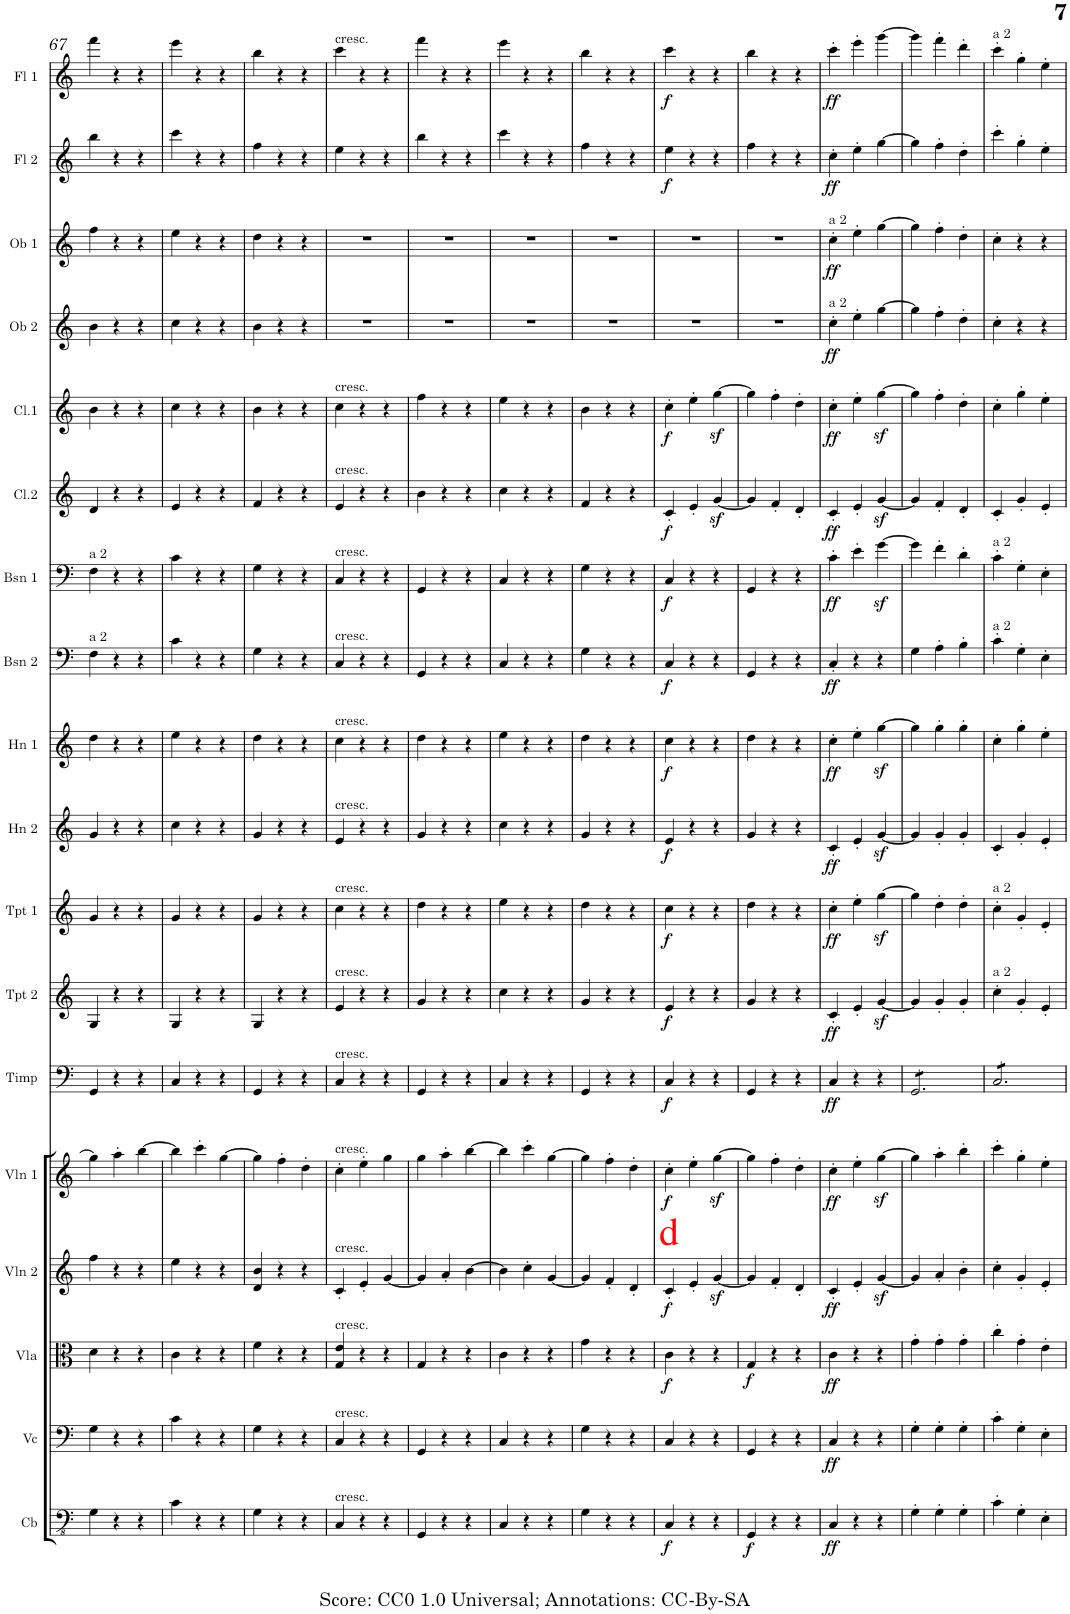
**kern	**dynam	**kern	**dynam	**kern	**dynam	**kern	**dynam	**kern	**text	**dynam	**kern	**dynam	**kern	**dynam	**kern	**dynam	**kern	**dynam	**kern	**dynam	**kern	**dynam	**kern	**dynam	**kern	**dynam	**kern	**dynam	**kern	**dynam	**kern	**dynam	**kern	**dynam	**kern	**dynam
*part18	*part18	*part17	*part17	*part16	*part16	*part15	*part15	*part14	*part14	*part14	*part13	*part13	*part12	*part12	*part11	*part11	*part10	*part10	*part9	*part9	*part8	*part8	*part7	*part7	*part6	*part6	*part5	*part5	*part4	*part4	*part3	*part3	*part2	*part2	*part1	*part1
*staff18	*staff18	*staff17	*staff17	*staff16	*staff16	*staff15	*staff15	*staff14	*staff14	*staff14	*staff13	*staff13	*staff12	*staff12	*staff11	*staff11	*staff10	*staff10	*staff9	*staff9	*staff8	*staff8	*staff7	*staff7	*staff6	*staff6	*staff5	*staff5	*staff4	*staff4	*staff3	*staff3	*staff2	*staff2	*staff1	*staff1
*I"Contrabass	*	*I"Violoncello	*	*I"Viola	*	*I"Violin 2	*	*I"Violin 1	*	*	*I"Timpani	*	*I"C Trumpet 2	*	*I"C Trumpet 1	*	*I"C Horn 2	*	*I"C Horn 1	*	*I"Bassoon 2	*	*I"Bassoon 1	*	*I"C Clarinet 2	*	*I"C Clarinet 1	*	*I"Oboe 2	*	*I"Oboe 1	*	*I"Flute 2	*	*I"Flute 1	*
*I'Cb	*	*I'Vc	*	*I'Vla	*	*I'Vln 2	*	*I'Vln 1	*	*	*I'Timp	*	*I'Tpt 2	*	*I'Tpt 1	*	*I'Hn 2	*	*I'Hn 1	*	*I'Bsn 2	*	*I'Bsn 1	*	*I'Cl.2	*	*I'Cl.1	*	*I'Ob 2	*	*I'Ob 1	*	*I'Fl 2	*	*I'Fl 1	*
!!LO:PB:g=z
*clefFv4	*	*clefF4	*	*clefC3	*	*clefG2	*	*clefG2	*	*	*clefF4	*	*clefG2	*	*clefG2	*	*clefG2	*	*clefG2	*	*clefF4	*	*clefF4	*	*clefG2	*	*clefG2	*	*clefG2	*	*clefG2	*	*clefG2	*	*clefG2	*
*	*	*	*	*	*	*	*	*	*	*	*	*	*	*	*	*	*Trd7c12	*	*Trd7c12	*	*	*	*	*	*Trd1c2	*	*Trd1c2	*	*	*	*	*	*	*	*	*
*k[]	*	*k[]	*	*k[]	*	*k[]	*	*k[]	*	*	*k[]	*	*k[]	*	*k[]	*	*k[]	*	*k[]	*	*k[]	*	*k[]	*	*k[]	*	*k[]	*	*k[]	*	*k[]	*	*k[]	*	*k[]	*
*M3/4	*	*M3/4	*	*M3/4	*	*M3/4	*	*M3/4	*	*	*M3/4	*	*M3/4	*	*M3/4	*	*M3/4	*	*M3/4	*	*M3/4	*	*M3/4	*	*M3/4	*	*M3/4	*	*M3/4	*	*M3/4	*	*M3/4	*	*M3/4	*
=67	=67	=67	=67	=67	=67	=67	=67	=67	=67	=67	=67	=67	=67	=67	=67	=67	=67	=67	=67	=67	=67	=67	=67	=67	=67	=67	=67	=67	=67	=67	=67	=67	=67	=67	=67	=67
!	!	!	!	!	!	!	!	!	!	!	!	!	!	!	!	!	!	!	!	!	!	!	!LO:TX:a:t=a 2	!	!	!	!	!	!	!	!	!	!	!	!	!
!	!	!	!	!	!	!	!	!	!	!	!	!	!	!	!	!	!	!	!	!	!LO:TX:a:t=a 2	!	!	!	!	!	!	!	!	!	!	!	!	!	!	!
4GG\	.	4G\	.	4d\	.	4ff\	.	4gg\]	.	.	4GG/	.	4G/	.	4g/	.	4g/	.	4dd\	.	4F\	.	4F\	.	4d/	.	4b\	.	4b\	.	4ff\	.	4bb\	.	4fff\	.
4r	.	4r	.	4r	.	4r	.	4aa'\	.	.	4r	.	4r	.	4r	.	4r	.	4r	.	4r	.	4r	.	4r	.	4r	.	4r	.	4r	.	4r	.	4r	.
4r	.	4r	.	4r	.	4r	.	[4bb\	.	.	4r	.	4r	.	4r	.	4r	.	4r	.	4r	.	4r	.	4r	.	4r	.	4r	.	4r	.	4r	.	4r	.
=68	=68	=68	=68	=68	=68	=68	=68	=68	=68	=68	=68	=68	=68	=68	=68	=68	=68	=68	=68	=68	=68	=68	=68	=68	=68	=68	=68	=68	=68	=68	=68	=68	=68	=68	=68	=68
4C\	.	4c\	.	4c\	.	4ee\	.	4bb\]	.	.	4C/	.	4G/	.	4g/	.	4cc\	.	4ee\	.	4c\	.	4c\	.	4e/	.	4cc\	.	4cc\	.	4ee\	.	4ccc\	.	4eee\	.
4r	.	4r	.	4r	.	4r	.	4ccc'\	.	.	4r	.	4r	.	4r	.	4r	.	4r	.	4r	.	4r	.	4r	.	4r	.	4r	.	4r	.	4r	.	4r	.
4r	.	4r	.	4r	.	4r	.	[4gg\	.	.	4r	.	4r	.	4r	.	4r	.	4r	.	4r	.	4r	.	4r	.	4r	.	4r	.	4r	.	4r	.	4r	.
=69	=69	=69	=69	=69	=69	=69	=69	=69	=69	=69	=69	=69	=69	=69	=69	=69	=69	=69	=69	=69	=69	=69	=69	=69	=69	=69	=69	=69	=69	=69	=69	=69	=69	=69	=69	=69
4GG\	.	4G\	.	4f\	.	4d/ 4b/	.	4gg\]	.	.	4GG/	.	4G/	.	4g/	.	4g/	.	4dd\	.	4G\	.	4G\	.	4f/	.	4b\	.	4b\	.	4dd\	.	4ff\	.	4bb\	.
4r	.	4r	.	4r	.	4r	.	4ff'\	.	.	4r	.	4r	.	4r	.	4r	.	4r	.	4r	.	4r	.	4r	.	4r	.	4r	.	4r	.	4r	.	4r	.
4r	.	4r	.	4r	.	4r	.	4dd'\	.	.	4r	.	4r	.	4r	.	4r	.	4r	.	4r	.	4r	.	4r	.	4r	.	4r	.	4r	.	4r	.	4r	.
=70	=70	=70	=70	=70	=70	=70	=70	=70	=70	=70	=70	=70	=70	=70	=70	=70	=70	=70	=70	=70	=70	=70	=70	=70	=70	=70	=70	=70	=70	=70	=70	=70	=70	=70	=70	=70
!	!	!	!	!	!	!	!	!	!	!	!	!	!	!	!	!	!	!	!	!	!	!	!	!	!	!	!	!	!	!	!	!	!	!	!LO:TX:a:t=cresc.	!
!	!	!	!	!	!	!	!	!	!	!	!	!	!	!	!	!	!	!	!	!	!	!	!	!	!	!	!LO:TX:a:t=cresc.	!	!	!	!	!	!	!	!	!
!	!	!	!	!	!	!	!	!	!	!	!	!	!	!	!	!	!	!	!	!	!	!	!	!	!LO:TX:a:t=cresc.	!	!	!	!	!	!	!	!	!	!	!
!	!	!	!	!	!	!	!	!	!	!	!	!	!	!	!	!	!	!	!	!	!	!	!LO:TX:a:t=cresc.	!	!	!	!	!	!	!	!	!	!	!	!	!
!	!	!	!	!	!	!	!	!	!	!	!	!	!	!	!	!	!	!	!	!	!LO:TX:a:t=cresc.	!	!	!	!	!	!	!	!	!	!	!	!	!	!	!
!	!	!	!	!	!	!	!	!	!	!	!	!	!	!	!	!	!	!	!LO:TX:a:t=cresc.	!	!	!	!	!	!	!	!	!	!	!	!	!	!	!	!	!
!	!	!	!	!	!	!	!	!	!	!	!	!	!	!	!	!	!LO:TX:a:t=cresc.	!	!	!	!	!	!	!	!	!	!	!	!	!	!	!	!	!	!	!
!	!	!	!	!	!	!	!	!	!	!	!	!	!	!	!LO:TX:a:t=cresc.	!	!	!	!	!	!	!	!	!	!	!	!	!	!	!	!	!	!	!	!	!
!	!	!	!	!	!	!	!	!	!	!	!	!	!LO:TX:a:t=cresc.	!	!	!	!	!	!	!	!	!	!	!	!	!	!	!	!	!	!	!	!	!	!	!
!	!	!	!	!	!	!	!	!	!	!	!LO:TX:a:t=cresc.	!	!	!	!	!	!	!	!	!	!	!	!	!	!	!	!	!	!	!	!	!	!	!	!	!
!	!	!	!	!	!	!	!	!LO:TX:a:t=cresc.	!	!	!	!	!	!	!	!	!	!	!	!	!	!	!	!	!	!	!	!	!	!	!	!	!	!	!	!
!	!	!	!	!	!	!LO:TX:a:t=cresc.	!	!	!	!	!	!	!	!	!	!	!	!	!	!	!	!	!	!	!	!	!	!	!	!	!	!	!	!	!	!
!	!	!	!	!LO:TX:a:t=cresc.	!	!	!	!	!	!	!	!	!	!	!	!	!	!	!	!	!	!	!	!	!	!	!	!	!	!	!	!	!	!	!	!
!	!	!LO:TX:a:t=cresc.	!	!	!	!	!	!	!	!	!	!	!	!	!	!	!	!	!	!	!	!	!	!	!	!	!	!	!	!	!	!	!	!	!	!
!LO:TX:a:t=cresc.	!	!	!	!	!	!	!	!	!	!	!	!	!	!	!	!	!	!	!	!	!	!	!	!	!	!	!	!	!	!	!	!	!	!	!	!
4CC/	.	4C/	.	4G/ 4e/	.	4c'/	.	4cc'\	.	.	4C/	.	4e/	.	4cc\	.	4e/	.	4cc\	.	4C/	.	4C/	.	4e/	.	4cc\	.	2.r	.	2.r	.	4ee\	.	4ccc\	.
4r	.	4r	.	4r	.	4e'/	.	4ee'\	.	.	4r	.	4r	.	4r	.	4r	.	4r	.	4r	.	4r	.	4r	.	4r	.	.	.	.	.	4r	.	4r	.
4r	.	4r	.	4r	.	[4g/	.	4gg\	.	.	4r	.	4r	.	4r	.	4r	.	4r	.	4r	.	4r	.	4r	.	4r	.	.	.	.	.	4r	.	4r	.
=71	=71	=71	=71	=71	=71	=71	=71	=71	=71	=71	=71	=71	=71	=71	=71	=71	=71	=71	=71	=71	=71	=71	=71	=71	=71	=71	=71	=71	=71	=71	=71	=71	=71	=71	=71	=71
4GGG/	.	4GG/	.	4G/	.	4g/]	.	4gg\	.	.	4GG/	.	4g/	.	4dd\	.	4g/	.	4dd\	.	4GG/	.	4GG/	.	4b\	.	4ff\	.	2.r	.	2.r	.	4bb\	.	4fff\	.
4r	.	4r	.	4r	.	4a'/	.	4aa'\	.	.	4r	.	4r	.	4r	.	4r	.	4r	.	4r	.	4r	.	4r	.	4r	.	.	.	.	.	4r	.	4r	.
4r	.	4r	.	4r	.	[4b\	.	[4bb\	.	.	4r	.	4r	.	4r	.	4r	.	4r	.	4r	.	4r	.	4r	.	4r	.	.	.	.	.	4r	.	4r	.
=72	=72	=72	=72	=72	=72	=72	=72	=72	=72	=72	=72	=72	=72	=72	=72	=72	=72	=72	=72	=72	=72	=72	=72	=72	=72	=72	=72	=72	=72	=72	=72	=72	=72	=72	=72	=72
4CC/	.	4C/	.	4c\	.	4b\]	.	4bb\]	.	.	4C/	.	4cc\	.	4ee\	.	4cc\	.	4ee\	.	4C/	.	4C/	.	4cc\	.	4ee\	.	2.r	.	2.r	.	4ccc\	.	4eee\	.
4r	.	4r	.	4r	.	4cc'\	.	4ccc'\	.	.	4r	.	4r	.	4r	.	4r	.	4r	.	4r	.	4r	.	4r	.	4r	.	.	.	.	.	4r	.	4r	.
4r	.	4r	.	4r	.	[4g/	.	[4gg\	.	.	4r	.	4r	.	4r	.	4r	.	4r	.	4r	.	4r	.	4r	.	4r	.	.	.	.	.	4r	.	4r	.
=73	=73	=73	=73	=73	=73	=73	=73	=73	=73	=73	=73	=73	=73	=73	=73	=73	=73	=73	=73	=73	=73	=73	=73	=73	=73	=73	=73	=73	=73	=73	=73	=73	=73	=73	=73	=73
4GG\	.	4G\	.	4g\	.	4g/]	.	4gg\]	.	.	4GG/	.	4g/	.	4dd\	.	4g/	.	4dd\	.	4G\	.	4G\	.	4f/	.	4b\	.	2.r	.	2.r	.	4ff\	.	4bb\	.
4r	.	4r	.	4r	.	4f'/	.	4ff'\	.	.	4r	.	4r	.	4r	.	4r	.	4r	.	4r	.	4r	.	4r	.	4r	.	.	.	.	.	4r	.	4r	.
4r	.	4r	.	4r	.	4d'/	.	4dd'\	.	.	4r	.	4r	.	4r	.	4r	.	4r	.	4r	.	4r	.	4r	.	4r	.	.	.	.	.	4r	.	4r	.
=74	=74	=74	=74	=74	=74	=74	=74	=74	=74	=74	=74	=74	=74	=74	=74	=74	=74	=74	=74	=74	=74	=74	=74	=74	=74	=74	=74	=74	=74	=74	=74	=74	=74	=74	=74	=74
!	!LO:DY:b	!	!	!	!LO:DY:b	!	!LO:DY:b	!	!LO:LY:b:color=#FF0000	!LO:DY:b	!	!LO:DY:b	!	!LO:DY:b	!	!LO:DY:b	!	!LO:DY:b	!	!LO:DY:b	!	!LO:DY:b	!	!LO:DY:b	!	!LO:DY:b	!	!LO:DY:b	!	!	!	!	!	!LO:DY:b	!	!LO:DY:b
4CC/	f	4C/	.	4c\	f	4c'/	f	4cc'\	d	f	4C/	f	4e/	f	4cc\	f	4e/	f	4cc\	f	4C/	f	4C/	f	4c'/	f	4cc'\	f	2.r	.	2.r	.	4ee\	f	4ccc\	f
4r	.	4r	.	4r	.	4e'/	.	4ee'\	.	.	4r	.	4r	.	4r	.	4r	.	4r	.	4r	.	4r	.	4e'/	.	4ee'\	.	.	.	.	.	4r	.	4r	.
4r	.	4r	.	4r	.	[4gz</	.	[4ggz<\	.	.	4r	.	4r	.	4r	.	4r	.	4r	.	4r	.	4r	.	[4gz</	.	[4ggz<\	.	.	.	.	.	4r	.	4r	.
=75	=75	=75	=75	=75	=75	=75	=75	=75	=75	=75	=75	=75	=75	=75	=75	=75	=75	=75	=75	=75	=75	=75	=75	=75	=75	=75	=75	=75	=75	=75	=75	=75	=75	=75	=75	=75
!	!LO:DY:b	!	!	!	!LO:DY:b	!	!	!	!	!	!	!	!	!	!	!	!	!	!	!	!	!	!	!	!	!	!	!	!	!	!	!	!	!	!	!
4GGG/	f	4GG/	.	4G/	f	4g/]	.	4gg\]	.	.	4GG/	.	4g/	.	4dd\	.	4g/	.	4dd\	.	4GG/	.	4GG/	.	4g/]	.	4gg\]	.	2.r	.	2.r	.	4ff\	.	4bb\	.
4r	.	4r	.	4r	.	4f'/	.	4ff'\	.	.	4r	.	4r	.	4r	.	4r	.	4r	.	4r	.	4r	.	4f'/	.	4ff'\	.	.	.	.	.	4r	.	4r	.
4r	.	4r	.	4r	.	4d'/	.	4dd'\	.	.	4r	.	4r	.	4r	.	4r	.	4r	.	4r	.	4r	.	4d'/	.	4dd'\	.	.	.	.	.	4r	.	4r	.
=76	=76	=76	=76	=76	=76	=76	=76	=76	=76	=76	=76	=76	=76	=76	=76	=76	=76	=76	=76	=76	=76	=76	=76	=76	=76	=76	=76	=76	=76	=76	=76	=76	=76	=76	=76	=76
!	!	!	!	!	!	!	!	!	!	!	!	!	!	!	!	!	!	!	!	!	!	!	!	!	!	!	!	!	!	!	!LO:TX:a:t=a 2	!	!	!	!	!
!	!	!	!	!	!	!	!	!	!	!	!	!	!	!	!	!	!	!	!	!	!	!	!	!	!	!	!	!	!LO:TX:a:t=a 2	!	!	!	!	!	!	!
!	!LO:DY:b	!	!LO:DY:b	!	!LO:DY:b	!	!LO:DY:b	!	!	!LO:DY:b	!	!LO:DY:b	!	!LO:DY:b	!	!LO:DY:b	!	!LO:DY:b	!	!LO:DY:b	!	!LO:DY:b	!	!LO:DY:b	!	!LO:DY:b	!	!LO:DY:b	!	!LO:DY:b	!	!LO:DY:b	!	!LO:DY:b	!	!LO:DY:b
4CC/	ff	4C/	ff	4c\	ff	4c'/	ff	4cc'\	.	ff	4C/	ff	4c'/	ff	4cc'\	ff	4c'/	ff	4cc'\	ff	4C'/	ff	4c'\	ff	4c'/	ff	4cc'\	ff	4cc'\	ff	4cc'\	ff	4cc'\	ff	4ccc'\	ff
4r	.	4r	.	4r	.	4e'/	.	4ee'\	.	.	4r	.	4e'/	.	4ee'\	.	4e'/	.	4ee'\	.	4r	.	4e'\	.	4e'/	.	4ee'\	.	4ee'\	.	4ee'\	.	4ee'\	.	4eee'\	.
4r	.	4r	.	4r	.	[4gz</	.	[4ggz<\	.	.	4r	.	[4gz</	.	[4ggz<\	.	[4gz</	.	[4ggz<\	.	4r	.	[4gz<\	.	[4gz</	.	[4ggz<\	.	[4gg\	.	[4gg\	.	[4gg\	.	[4ggg\	.
=77	=77	=77	=77	=77	=77	=77	=77	=77	=77	=77	=77	=77	=77	=77	=77	=77	=77	=77	=77	=77	=77	=77	=77	=77	=77	=77	=77	=77	=77	=77	=77	=77	=77	=77	=77	=77
*	*	*	*	*	*	*	*	*	*	*	*tremolo	*	*	*	*	*	*	*	*	*	*	*	*	*	*	*	*	*	*	*	*	*	*	*	*	*
4GG'\	.	4G'\	.	4g'\	.	4g/]	.	4gg\]	.	.	8GG/L	.	4g/]	.	4gg\]	.	4g/]	.	4gg\]	.	4G\	.	4g\]	.	4g/]	.	4gg\]	.	4gg\]	.	4gg\]	.	4gg\]	.	4ggg\]	.
.	.	.	.	.	.	.	.	.	.	.	8GG/	.	.	.	.	.	.	.	.	.	.	.	.	.	.	.	.	.	.	.	.	.	.	.	.	.
4GG'\	.	4G'\	.	4g'\	.	4a'/	.	4aa'\	.	.	8GG/	.	4g'/	.	4dd'\	.	4g'/	.	4gg'\	.	4A'\	.	4f'\	.	4f'/	.	4ff'\	.	4ff'\	.	4ff'\	.	4ff'\	.	4fff'\	.
.	.	.	.	.	.	.	.	.	.	.	8GG/	.	.	.	.	.	.	.	.	.	.	.	.	.	.	.	.	.	.	.	.	.	.	.	.	.
4GG'\	.	4G'\	.	4g'\	.	4b'\	.	4bb'\	.	.	8GG/	.	4g'/	.	4dd'\	.	4g'/	.	4gg'\	.	4B'\	.	4d'\	.	4d'/	.	4dd'\	.	4dd'\	.	4dd'\	.	4dd'\	.	4ddd'\	.
.	.	.	.	.	.	.	.	.	.	.	8GG/J	.	.	.	.	.	.	.	.	.	.	.	.	.	.	.	.	.	.	.	.	.	.	.	.	.
=78	=78	=78	=78	=78	=78	=78	=78	=78	=78	=78	=78	=78	=78	=78	=78	=78	=78	=78	=78	=78	=78	=78	=78	=78	=78	=78	=78	=78	=78	=78	=78	=78	=78	=78	=78	=78
!	!	!	!	!	!	!	!	!	!	!	!	!	!	!	!	!	!	!	!	!	!	!	!	!	!	!	!	!	!	!	!	!	!	!	!LO:TX:a:t=a 2	!
!	!	!	!	!	!	!	!	!	!	!	!	!	!	!	!	!	!	!	!	!	!	!	!LO:TX:a:t=a 2	!	!	!	!	!	!	!	!	!	!	!	!	!
!	!	!	!	!	!	!	!	!	!	!	!	!	!	!	!	!	!	!	!	!	!LO:TX:a:t=a 2	!	!	!	!	!	!	!	!	!	!	!	!	!	!	!
!	!	!	!	!	!	!	!	!	!	!	!	!	!	!	!LO:TX:a:t=a 2	!	!	!	!	!	!	!	!	!	!	!	!	!	!	!	!	!	!	!	!	!
!	!	!	!	!	!	!	!	!	!	!	!	!	!LO:TX:a:t=a 2	!	!	!	!	!	!	!	!	!	!	!	!	!	!	!	!	!	!	!	!	!	!	!
4C'\	.	4c'\	.	4cc'\	.	4cc'\	.	4ccc'\	.	.	8C/L	.	4cc'\	.	4cc'\	.	4c'/	.	4cc'\	.	4c'\	.	4c'\	.	4c'/	.	4cc'\	.	4cc'\	.	4cc'\	.	4ccc'\	.	4ccc'\	.
.	.	.	.	.	.	.	.	.	.	.	8C/	.	.	.	.	.	.	.	.	.	.	.	.	.	.	.	.	.	.	.	.	.	.	.	.	.
4GG'\	.	4G'\	.	4g'\	.	4g'/	.	4gg'\	.	.	8C/	.	4g'/	.	4g'/	.	4g'/	.	4gg'\	.	4G'\	.	4G'\	.	4g'/	.	4gg'\	.	4r	.	4r	.	4gg'\	.	4gg'\	.
.	.	.	.	.	.	.	.	.	.	.	8C/	.	.	.	.	.	.	.	.	.	.	.	.	.	.	.	.	.	.	.	.	.	.	.	.	.
4EE'\	.	4E'\	.	4e'\	.	4e'/	.	4ee'\	.	.	8C/	.	4e'/	.	4e'/	.	4e'/	.	4ee'\	.	4E'\	.	4E'\	.	4e'/	.	4ee'\	.	4r	.	4r	.	4ee'\	.	4ee'\	.
.	.	.	.	.	.	.	.	.	.	.	8C/J	.	.	.	.	.	.	.	.	.	.	.	.	.	.	.	.	.	.	.	.	.	.	.	.	.
*	*	*	*	*	*	*	*	*	*	*	*Xtremolo	*	*	*	*	*	*	*	*	*	*	*	*	*	*	*	*	*	*	*	*	*	*	*	*	*
=	=	=	=	=	=	=	=	=	=	=	=	=	=	=	=	=	=	=	=	=	=	=	=	=	=	=	=	=	=	=	=	=	=	=	=	=
*-	*-	*-	*-	*-	*-	*-	*-	*-	*-	*-	*-	*-	*-	*-	*-	*-	*-	*-	*-	*-	*-	*-	*-	*-	*-	*-	*-	*-	*-	*-	*-	*-	*-	*-	*-	*-
